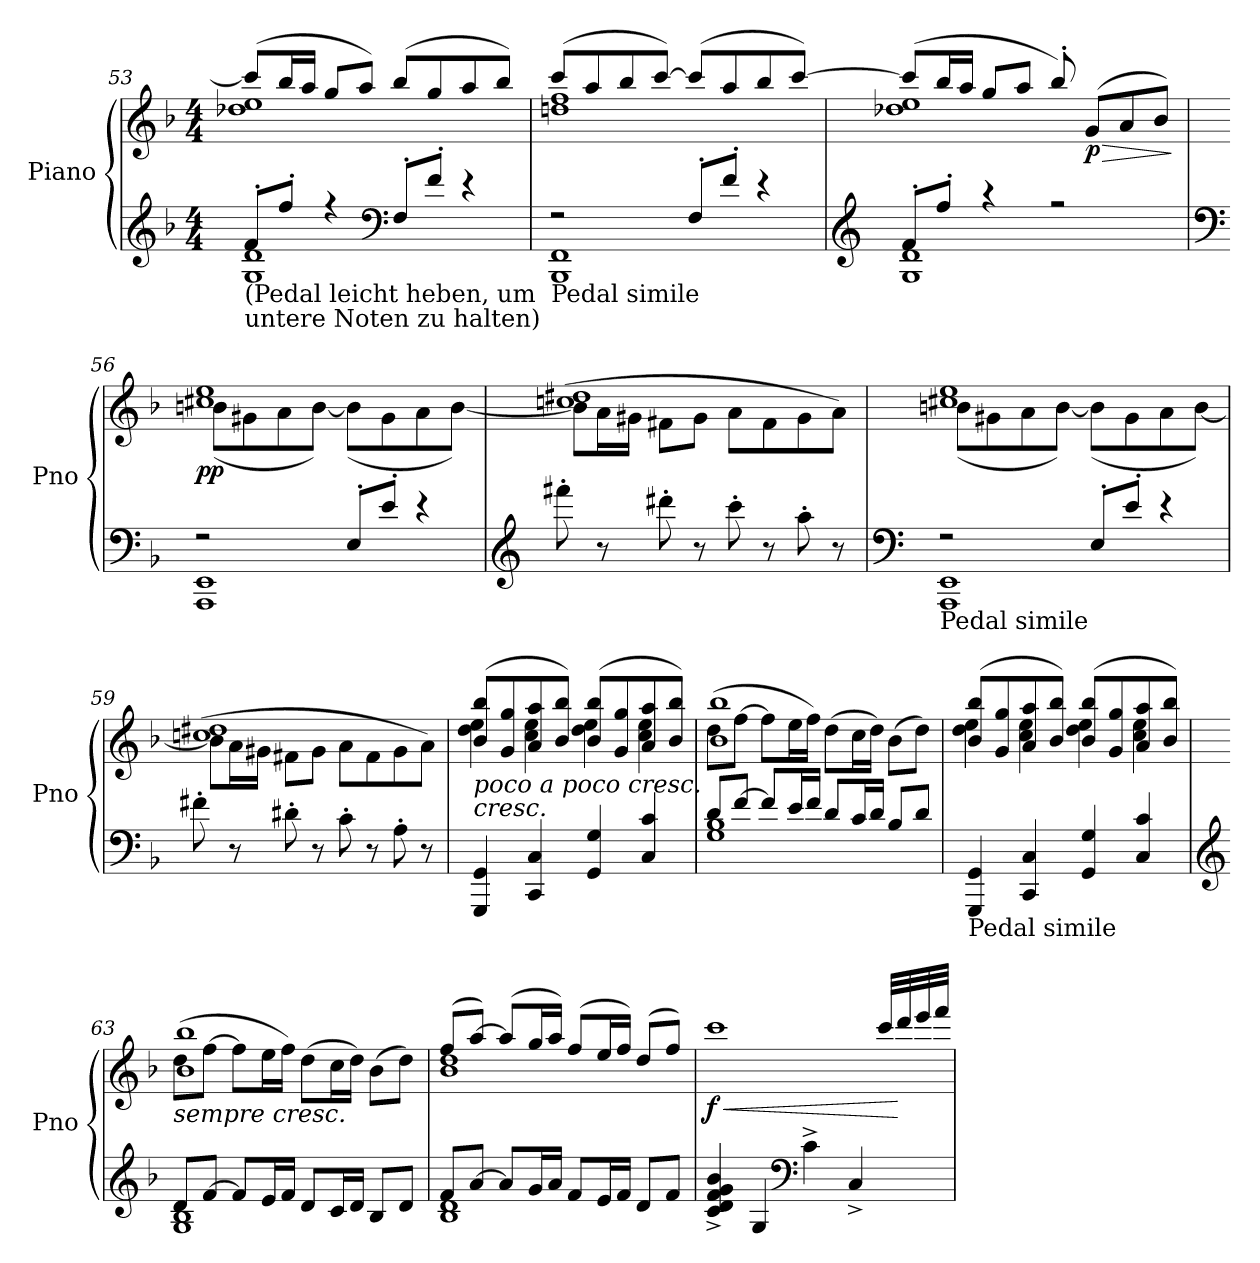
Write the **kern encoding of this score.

**kern	**kern	**dynam
*part1	*part1	*part1
*staff2	*staff1	*staff1/2
*I"Piano	*	*
*I'Pno	*	*
*clefG2	*clefG2	*
*k[b-]	*k[b-]	*
*M4/4	*M4/4	*
=53	=53	=53
*^	*^	*
!LO:TX:b:t=(Pedal leicht heben, um	!	!	!	!
!LO:TX:b:t=untere Noten zu halten)	!	!	!	!
8f'/L	1G 1d	(>8ccc/L]	1dd-X 1ee	.
8ff'/J	.	16bb-/L	.	.
.	.	16aa/JJ	.	.
4r	.	8gg/L	.	.
.	.	8aa/J)	.	.
*clefF4	*	*	*	*
8F'/L	.	(>8bb-/L	.	.
8f'/J	.	8gg/	.	.
4r	.	8aa/	.	.
.	.	8bb-/J)	.	.
=54	=54	=54	=54	=54
!LO:TX:b:t=Pedal simile	!	!	!	!
2r	1BBB- 1FF	(>8ccc/L	1ddn 1ff	.
.	.	8aa/	.	.
.	.	8bb-/	.	.
.	.	[8ccc/J)	.	.
8F'/L	.	(>8ccc/L]	.	.
8f'/J	.	8aa/	.	.
4r	.	8bb-/	.	.
.	.	[8ccc/J)	.	.
=55	=55	=55	=55	=55
*clefG2	*	*	*	*
8f'/L	1G 1d	(>8ccc/L]	1dd-X 1ee	.
8ff'/J	.	16bb-/L	.	.
.	.	16aa/JJ	.	.
4r	.	8gg/L	.	.
.	.	8aa/J	.	.
2r	.	8bb-'/)	.	.
!	!	!	!	!LO:HP:b
!	!	!	!	!LO:DY:n=1:b
.	.	(>8g/L	.	> p
.	.	8a/	.	.
.	.	8b-/J)	.	.
*v	*v	*	*	*
*	*v	*v	*
.	.	]
!!LO:PB:g=z
=56	=56	=56
*clefF4	*	*
*^	*^	*
!	!	!	!	!LO:DY:b
2r	1AAA 1EE	1cc#X 1ee	(>8bn\L	pp
.	.	.	8g#X\	.
.	.	.	8a\	.
.	.	.	[8b\J)	.
8E'/L	.	.	(>8b\L]	.
8e'/J	.	.	8g#\	.
4r	.	.	8a\	.
.	.	.	[8b\J)	.
*v	*v	*	*	*
=57	=57	=57	=57
*clefG2	*	*	*
8fff#X'\	(>1ccn 1dd#X	8b\L]	.
8r	.	16a\L	.
.	.	16g#X\JJ	.
8ddd#X'\	.	8f#X\L	.
8r	.	8g#\J	.
8ccc'\	.	8a\L	.
8r	.	8f#\	.
8aa'\	.	8g#\	.
8r	.	8a\J)	.
=58	=58	=58	=58
*clefF4	*	*	*
*^	*	*	*
!LO:TX:b:t=Pedal simile	!	!	!	!
2r	1AAA 1EE	1cc#X 1ee	(>8bn\L	.
.	.	.	8g#X\	.
.	.	.	8a\	.
.	.	.	[8b\J)	.
8E'/L	.	.	(>8b\L]	.
8e'/J	.	.	8g#\	.
4r	.	.	8a\	.
.	.	.	[8b\J)	.
*v	*v	*	*	*
=59	=59	=59	=59
8f#X'\	(>1ccn 1dd#X	8b\L]	.
8r	.	16a\L	.
.	.	16g#X\JJ	.
8d#X'\	.	8f#X\L	.
8r	.	8g#\J	.
8c'\	.	8a\L	.
8r	.	8f#\	.
8A'\	.	8g#\	.
8r	.	8a\J)	.
!!LO:LB:g=z	!!
=60	=60	=60	=60
!	!LO:TX:b:i:t=poco a poco cresc.	!	!
!	!LO:TX:b:i:t=cresc.	!	!
!	!	!	!LO:DY:b
4GGG/ 4GG/	(>8b-/ 8bb-/L	4dd\ 4ee\	other-dynamics
.	8g/ 8gg/	.	.
4CC/ 4C/	8a/ 8aa/	4cc\ 4ee\	.
.	8b-/ 8bb-/J)	.	.
4GG/ 4G/	(>8b-/ 8bb-/L	4dd\ 4ee\	.
.	8g/ 8gg/	.	.
4C/ 4c/	8a/ 8aa/	4cc\ 4ee\	.
.	8b-/ 8bb-/J)	.	.
=61	=61	=61	=61
*^	*	*	*
8d/L	1G 1B-	(>8dd\L	1b- 1bb-	.
[8f/J	.	[8ff\J	.	.
8f/L]	.	8ff\L]	.	.
16e/L	.	16ee\L	.	.
16f/JJ	.	16ff\JJ)	.	.
8d/L	.	(>8dd\L	.	.
16c/L	.	16cc\L	.	.
16d/JJ	.	16dd\JJ)	.	.
8B-/L	.	(>8b-\L	.	.
8d/J	.	8dd\J)	.	.
*v	*v	*	*	*
=62	=62	=62	=62
!LO:TX:b:t=Pedal simile	!	!	!
4GGG/ 4GG/	(>8b-/ 8bb-/L	4dd\ 4ee\	.
.	8g/ 8gg/	.	.
4CC/ 4C/	8a/ 8aa/	4cc\ 4ee\	.
.	8b-/ 8bb-/J)	.	.
4GG/ 4G/	(>8b-/ 8bb-/L	4dd\ 4ee\	.
.	8g/ 8gg/	.	.
4C/ 4c/	8a/ 8aa/	4cc\ 4ee\	.
.	8b-/ 8bb-/J)	.	.
!!LO:LB:g=z	!!
=63	=63	=63	=63
*clefG2	*	*	*
*^	*	*	*
!	!	!LO:TX:b:i:t=sempre cresc.	!	!
!	!	!	!	!LO:DY:b
8d/L	1G 1B-	(>8dd\L	1b- 1bb-	other-dynamics
[8f/J	.	[8ff\J	.	.
8f/L]	.	8ff\L]	.	.
16e/L	.	16ee\L	.	.
16f/JJ	.	16ff\JJ)	.	.
8d/L	.	(>8dd\L	.	.
16c/L	.	16cc\L	.	.
16d/JJ	.	16dd\JJ)	.	.
8B-/L	.	(>8b-\L	.	.
8d/J	.	8dd\J)	.	.
=64	=64	=64	=64	=64
8f/L	1B- 1d	(>8ff/L	1b- 1dd	.
[8a/J	.	[8aa/J)	.	.
8a/L]	.	(>8aa/L]	.	.
16g/L	.	16gg/L	.	.
16a/JJ	.	16aa/JJ)	.	.
8f/L	.	(>8ff/L	.	.
16e/L	.	16ee/L	.	.
16f/JJ	.	16ff/JJ)	.	.
8d/L	.	(>8dd/L	.	.
8f/J	.	8ff/J)	.	.
*v	*v	*	*	*
=65	=65	=65	=65
!	!	!	!LO:HP:b
!	!	!	!LO:DY:n=1:b
4c/^ 4d/^ 4f/^ 4g/^ 4b-/^	1ccc	2..ryy	< f
4G/	.	.	.
*clefF4	*	*	*
4c^\	.	.	.
4C^/	.	.	.
.	.	32ccc/LLL	.
.	.	32ddd/	[
.	.	32eee/	.
.	.	32fff/JJJ	.
*	*v	*v	*
=	=	=
*-	*-	*-
